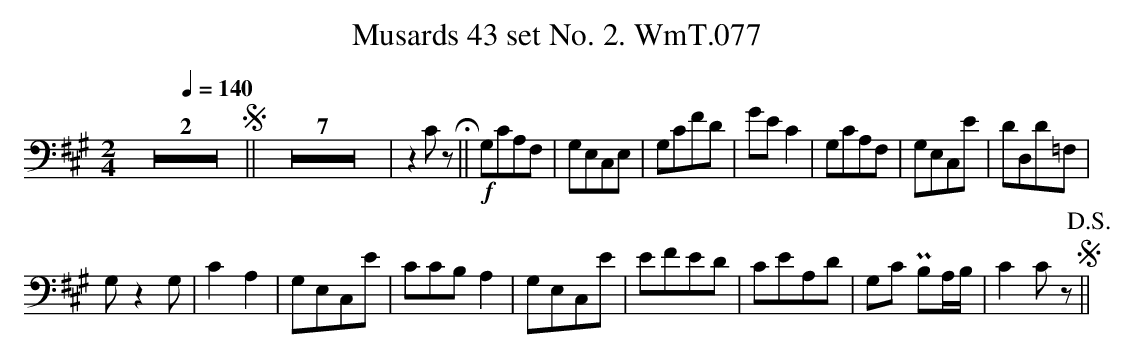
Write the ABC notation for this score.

X:1
T:Musards 43 set No. 2. WmT.077
M:2/4
L:1/8
Q:1/4=140
K:A
Z2!segno!||Z7|z2Cz!fermata!||!f! G,CA,F, | G,E,C,E, | G,CFD | GE C2 | G,CA,F, |G,E,C,E | DD,D=F, |
G,z2G, | C2 A,2 | G,E,C,E |CCB, A,2| G,E,C,E |EFED | CEA,D | G,C !uppermordent!B,A,/B,/ | C2 C z !segno!!D.S.!||
